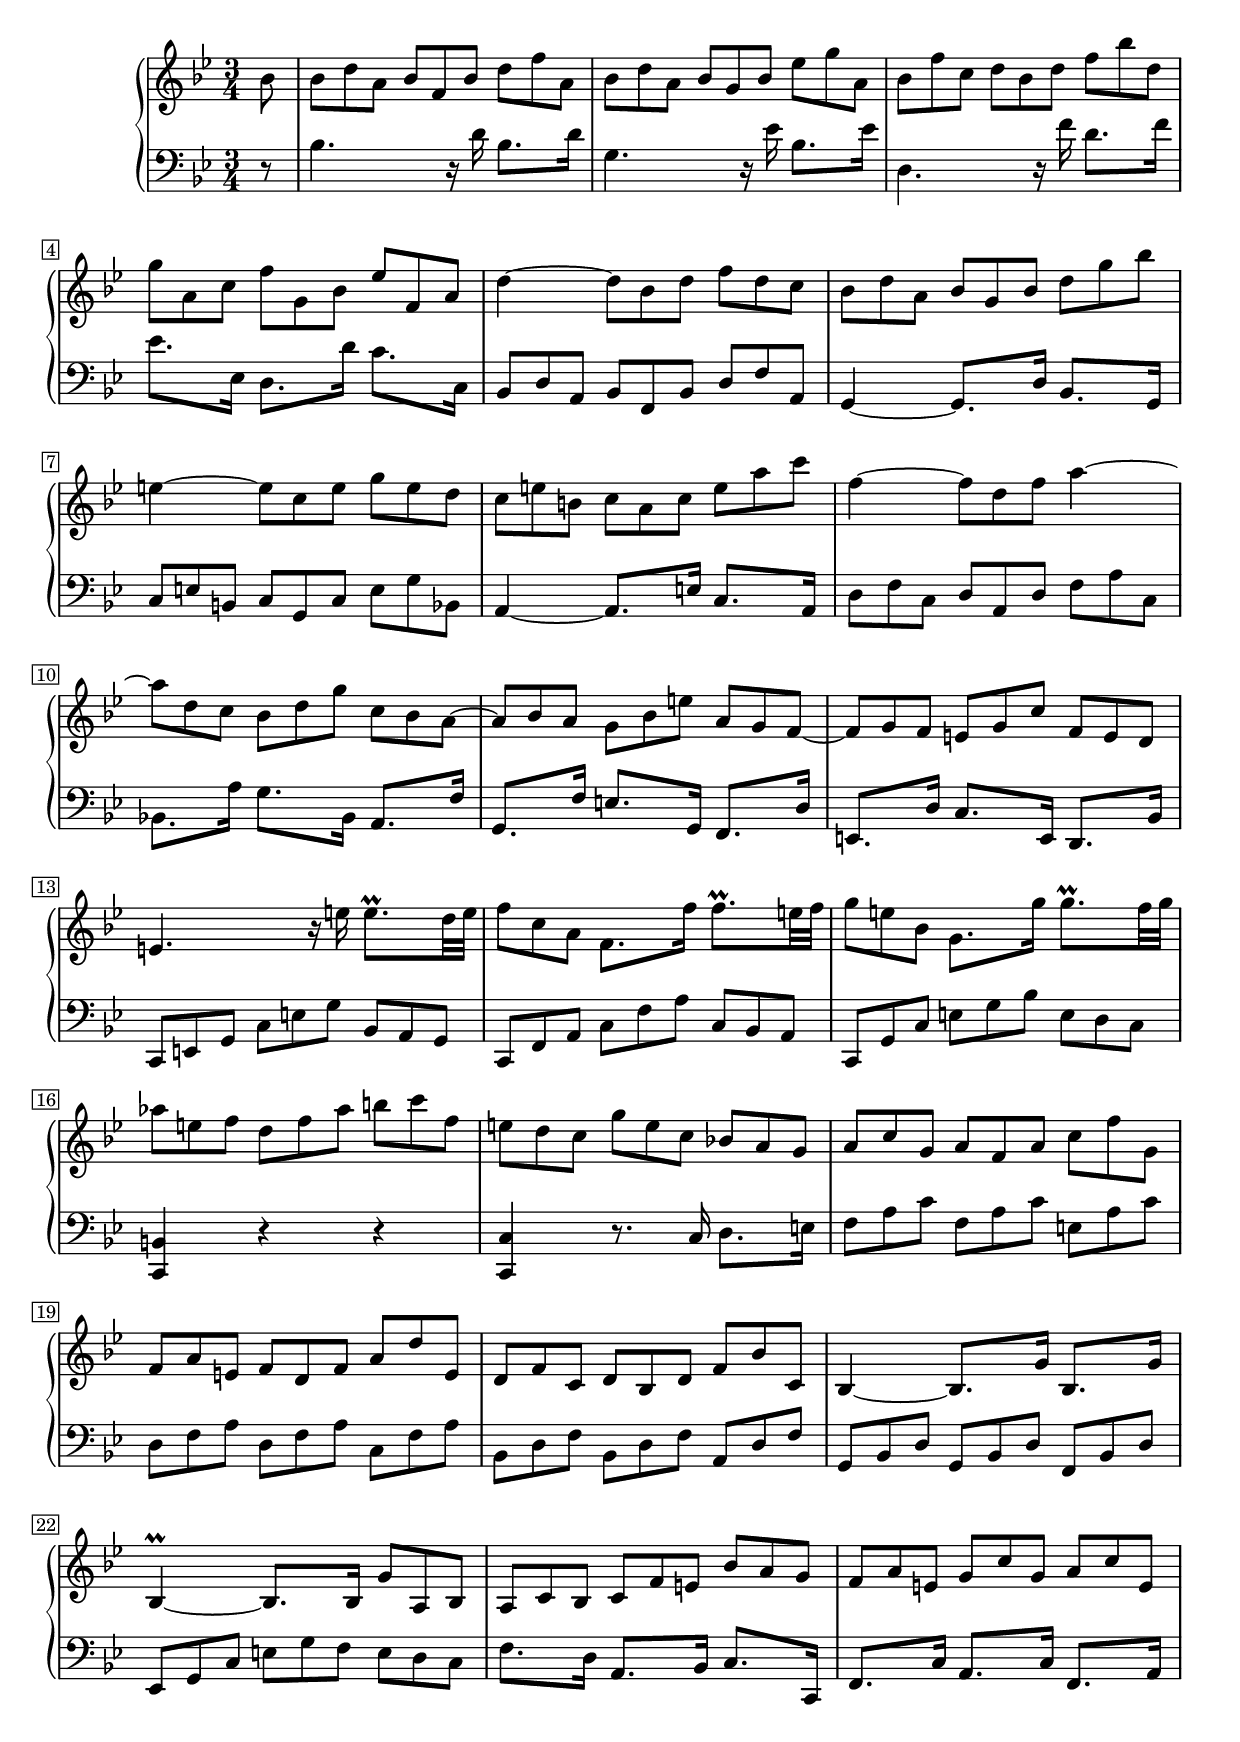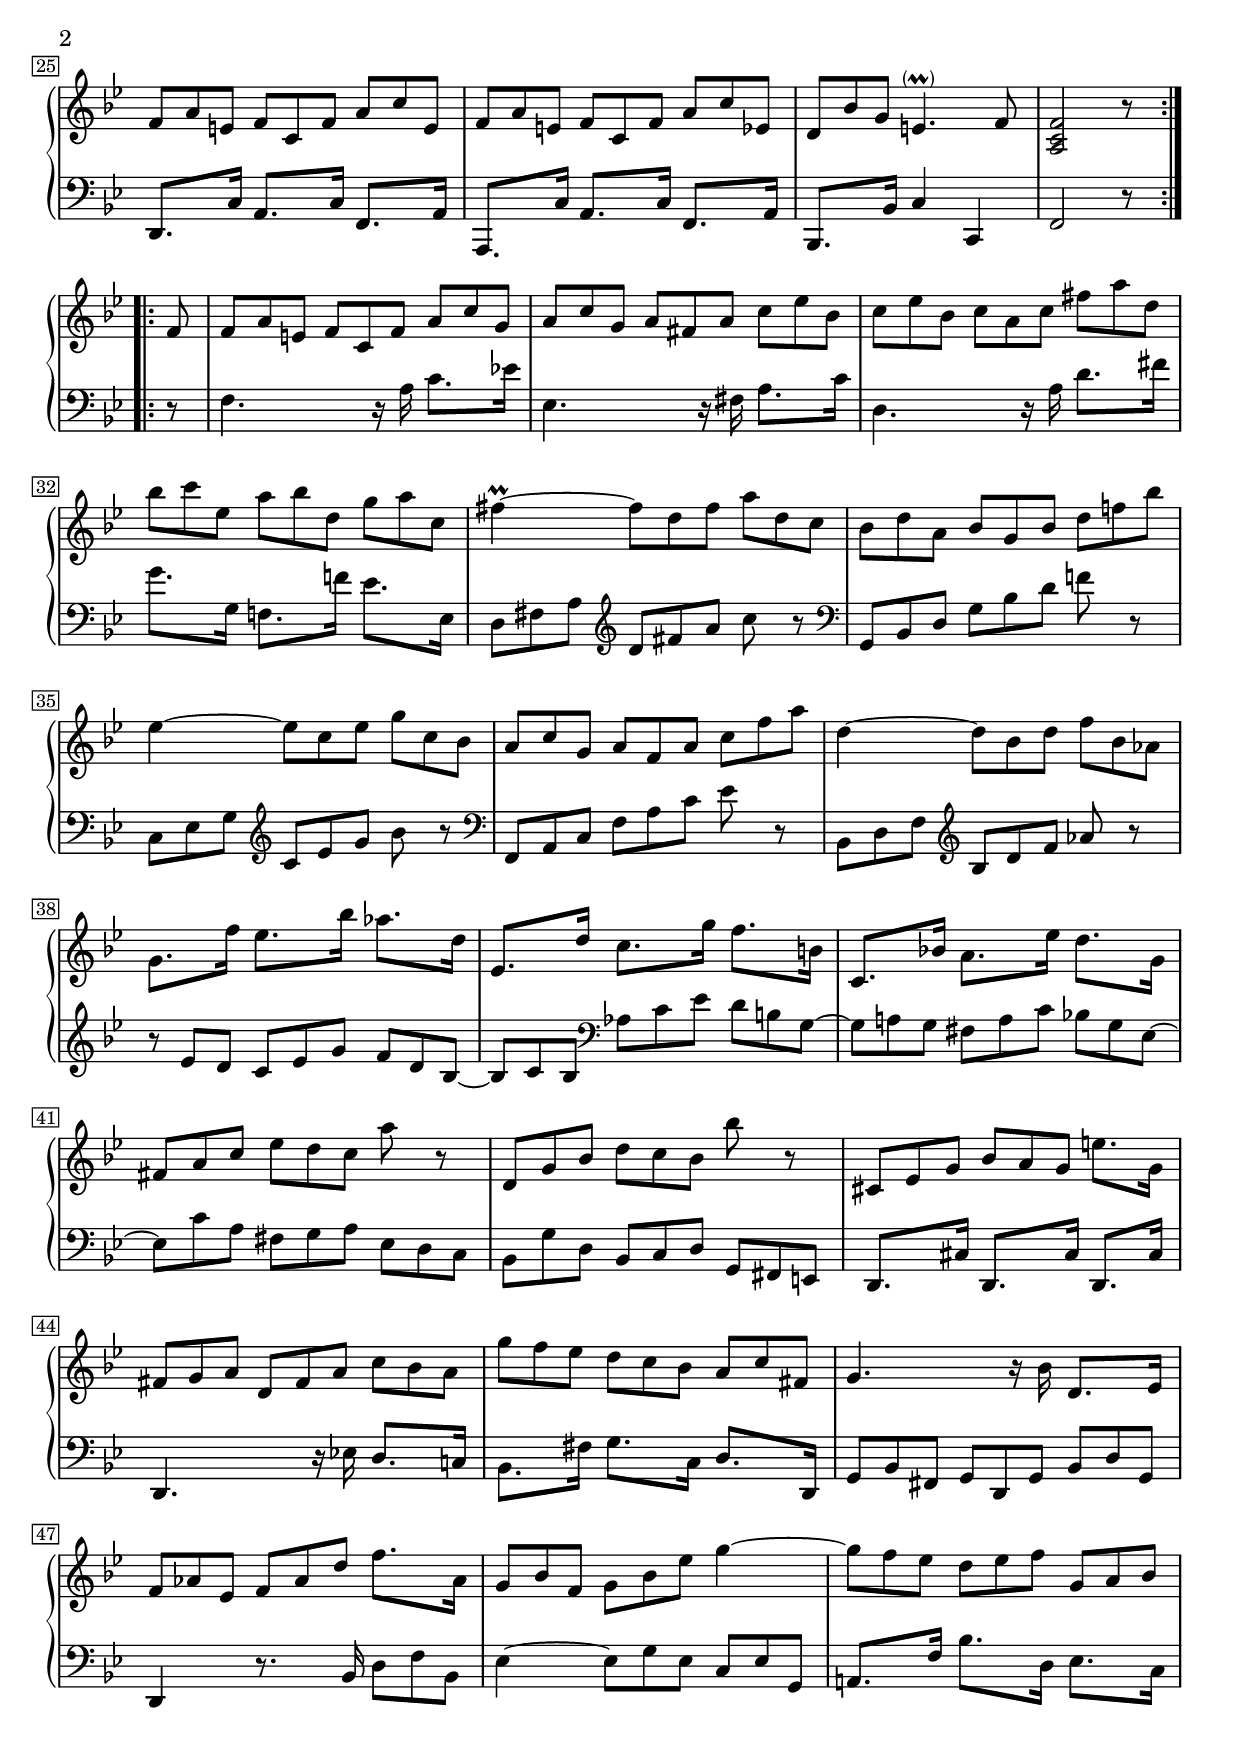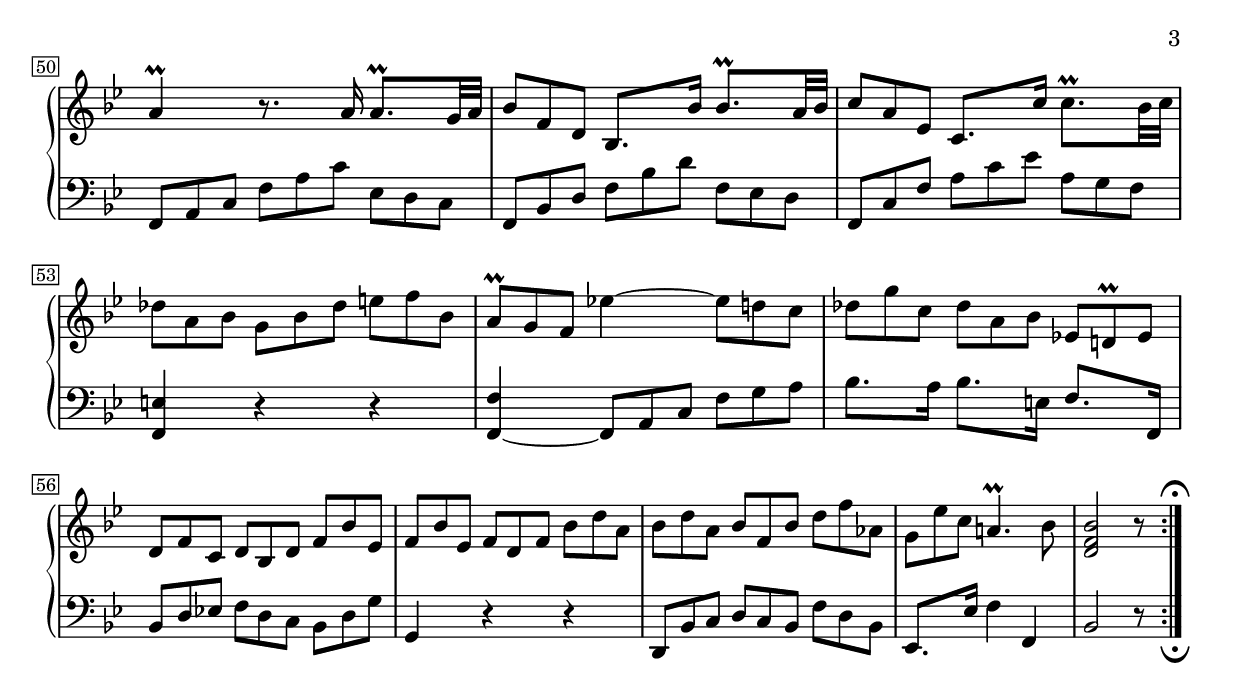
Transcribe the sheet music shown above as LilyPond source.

Global = {
  \key bes \major
  \time 3/4
  \include "../../global.ly"
}

Soprano = \context Voice = "one" \relative c'' {
  \voiceOne
  \stemNeutral\tieNeutral
  \override MultiMeasureRest.staff-position = #0
  \override Rest.staff-position = #0
  \label #'PartitaICorrente
  \repeat volta 4 {
  \partial 8 bes8
  %1
  | bes8*2/3 d a bes f bes d f a,
  | bes d a bes g bes es g a,
  | bes f' c d bes d f bes d,
  | g a, c f g, bes es f, a
  %5
  | d4~ d8*2/3 bes d f d c
  | bes d a bes g bes d g bes
  | e,4~ e8*2/3 c e g e d
  | c e b c a c e a c
  | f,4~ f8*2/3 d f a4~
  %10
  | a8*2/3 d, c bes d g c, bes a^~
  | a bes a g bes e a, g f~
  | f=' g f e g c f, e d
  | e4. r16 e' e8.\prall d32 e
  | f8*2/3 c a f8. f'=''16 f8.\prall e32 f
  %15
  | g8*2/3 e bes g8. g'=''16 g8.\prall f32 g
  | aes8*2/3 e f d f aes b c f,=''
  | e d c g' e c bes! a g
  | a c g a f a c f g,='
  | f a e f d f a d e,
  %20
  | d=' f c d bes d f bes c,
  | bes4~ bes8. g'16 bes,8. g'16
  | bes,=4~\prall bes8. bes16 g'8*2/3 a, bes
  | a c bes c f e bes' a g='
  | f a e g c g a c e,
  %25
  | f=' a e f c f a c e,
  | f a e f c f a c es,
  | d bes' g e4.\parenthesize\prall f8
  | <a, c f>2 r8
  }
  \break
  \repeat volta 4 {
  \partial 8 f'8
  | f8*2/3 a e f c f a c g
  %30
  | a c g a fis a c es bes
  | c es bes c a c fis a d,
  | bes' c es, a bes d, g a c,
  | fis4~\prall fis8*2/3 d fis a d, c
  | bes d a bes g bes d f bes
  %35
  | es,4~ es8*2/3 c es g c, bes
  | a c g a f a c f a
  | d,4~ d8*2/3 bes d f bes, aes
  | g8. f'16 es8. bes'16 aes8. d,=''16
  | \stemNeutral es,8. d'16 c8. g'16 f8. b,16
  %40
  | c,='8. bes'16 a8. es'16 d8. g,16
  | fis8*2/3 a c es d c a'8 r
  | d,,8*2/3 g bes d c bes bes'8 r
  | cis,,8*2/3 es g bes a g e'8. g,='16
  | fis8*2/3 g a d, fis a c bes a
  %45
  | g' f es d c bes a c fis,
  | g4. r16 bes d,8. es16
  | f8*2/3 aes es f aes d f8. aes,16
  | g8*2/3 bes f g bes es g4~
  | g8*2/3 f es d es f g, a bes
  %50
  | a4\prall r8. a16 a8.\prall g32 a
  | bes8*2/3 f d bes8. bes'16 bes8.\prall a32 bes
  | c8*2/3 a es c8. c'16 c8.\prall bes32 c
  | des8*2/3 a bes g bes des e f bes,
  | a\prall g f es'4~ es8*2/3 d c
  %55
  | des g c, des a bes es, d\prall es
  | d f c d bes d f bes es,
  | f bes es, f d f bes d a
  | bes d a bes f bes d f aes,
  | g es' c a4.\prall bes8
  %60
  | <d, f bes>2 r8
    \override Score.TextMark.self-alignment-X = #CENTER
    \textEndMark \markup { \musicglyph "scripts.ufermata" }
  }
}

Bass = \context Voice = "four" \relative c' {
  \voiceFour
  \stemNeutral\tieNeutral
  \override MultiMeasureRest.staff-position = #0
  \override Rest.staff-position = #0
  \repeat volta 4 {
  \partial 8 r8
  %1
  | bes4. r16 d16 bes8. d16
  | g,4. r16 es' bes8. es16
  | d,4. r16 f' d8. f16
  | es8. es,16 d8. d'16 c8. c,16
  %5
  | bes8*2/3 d a bes f bes d f a,
  | g4~ g8. d'16 bes8. g16
  | c8*2/3 e b c g c e g bes,
  | a4~ a8. e'16 c8. a16
  | d8*2/3 f c d a d f a c,=
  %10
  | bes!8. a'16 g8. bes,16 a8. f'16
  | g,8. f'16 e8. g,16 f8. d'16
  | e,8. d'16 c8. e,16 d8. bes'16
  | c,8*2/3 e g c e g bes, a g
  | c, f a c f a c, bes a
  %15
  | c, g' c e g bes e, d c
  | <c, b'>4 r4 r
  | <c c'> r8. c'16 d8. e16
  | f8*2/3 a c f, a c e, a c
  | d,= f a d, f a c, f a
  %20
  | bes, d f bes, d f a, d f
  | g, bes d g, bes d f, bes d
  | es, g c e g f e d c
  | f8. d16 a8. bes16 c8. c,16
  | f8. c'16 a8. c16 f,8. a16
  %25
  | d,8. c'16 a8. c16 f,8. a16
  | a,8. c'16 a8. c16 f,8. a16
  | bes,8. bes'16 c4 c,
  | f2 r8
  }
  \repeat volta 4 {
  \partial 8 r8
  | f'4. r16 a c8. es!16
  %30
  | es,4. r16 fis a8. c16
  | d,4. r16 a' d8. fis16
  | g='8. g,16 f!8. f'16 es8. es,16
  | d8*2/3 fis a \clef treble d fis a c8 r
  | \clef bass g,,8*2/3 bes d g bes d f8 r
  %35
  | c,8*2/3 es g \clef treble c es g bes8 r
  | \clef bass f,,8*2/3 a c f a c es8 r
  | bes,8*2/3 d f \clef treble bes d f aes8 r
  | r8*2/3 es d c es g f d bes~
  | bes c bes \clef bass aes c es d b g~
  %40
  | g a g fis a c bes g es~
  | es c' a fis g a es d c
  | bes g' d bes c d g, fis e
  | d8. cis'16 d,8. cis'16 d,8. cis'16
  | d,4. r16 es'! d8. c16
  %45
  | bes8. fis'16 g8. c,16 d8. d,16
  | g8*2/3 bes fis g d g bes d g,
  | d4 r8. bes'16 d8*2/3 f bes,
  | es4~ es8*2/3 g es c es g,
  | a!8. f'16 bes8. d,16 es8. c16
  %40
  | f,8*2/3 a c f a c es, d c
  | f, bes d f bes d f, es d
  | f, c' f a c es a, g f
  | <f, e'>4 r r
  | <f f'>~ f8*2/3 a c f g a
  %45
  | bes8. a16 bes8. e,16 f8. f,16
  | bes8*2/3 d es f d c bes d g
  | g,4 r r
  | d8*2/3 bes' c d c bes f' d bes
  | es,8. es'16 f4 f,
  | bes2 r8
    \tweak direction #DOWN
    \textEndMark \markup { \musicglyph "scripts.dfermata" }
  }
}

\score {
  \new PianoStaff
  <<
    \accidentalStyle Score.piano
    \context Staff = "upper" <<
      \set Staff.midiInstrument = #"acoustic grand"
      \Global
      \clef treble
      \Soprano
    >>
    \context Staff = "lower" <<
      \set Staff.midiInstrument = #"acoustic grand"
      \Global
      \clef bass
      \Bass
    >>
  >>
  \header {
    composer = ##f % "Johann Sebastian @composer_lastnam@"
    opus = ##f % "BWV 825"
    title = \markup { "Corrente" }
    subtitle = ##f
  }
  \layout {
    \context {
      \PianoStaff
      \override Parentheses.font-size = #-2
      \override TextScript.font-shape = #'italic
      \override TextScript.font-size = #-1
    }
  }
  \midi {
    \tempo 4 = 100
  }
}
